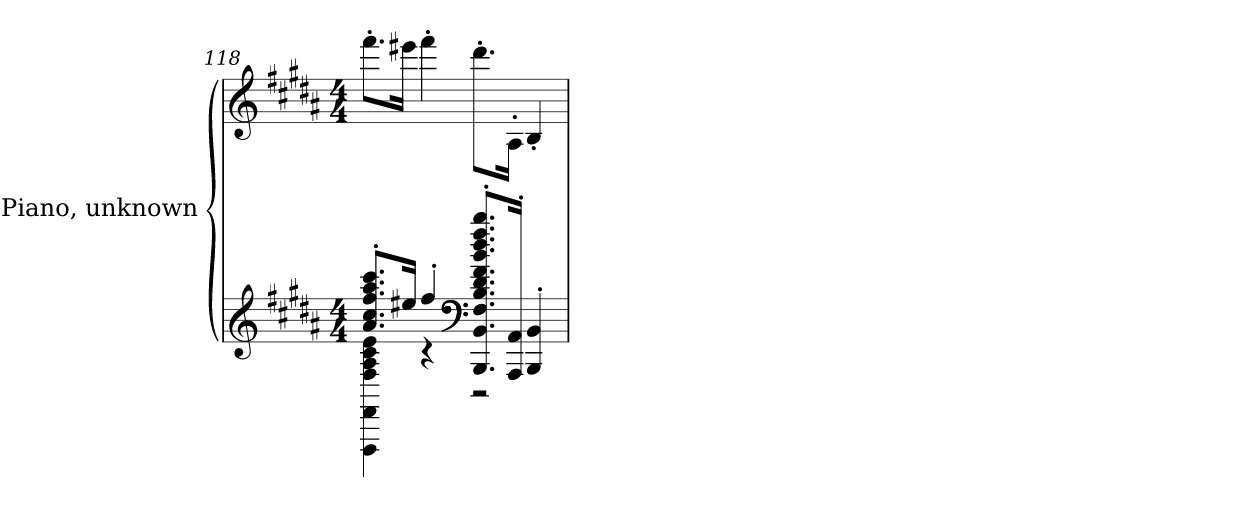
**kern	**kern
*part1	*part1
*staff2	*staff1
*I"Piano, unknown	*
*I'Pno.	*
*clefG2	*clefG2
*k[f#c#g#d#a#]	*k[f#c#g#d#a#]
*M4/4	*M4/4
=118	=118
*^	*
8.a#/' 8.cc#/' 8.ff#/' 8.aa#/' 8.ccc#/'L	4FFF#\ 4FF#\ 4F#\ 4A#\ 4c#\ 4e\	8.fff#'\L
16ee#X/Jk	.	16eee#X\Jk
4ff#'/	4r	4fff#'\
*clefF4	*	*
8.BBB/' 8.BB/' 8.F#/' 8.B/' 8.d#/' 8.f#/' 8.b/' 8.dd#/' 8.ff#/' 8.bb/'L	2r	8.ddd#'\L
16AAA#/' 16AA#/'Jk	.	16A#'\Jk
4BBB/' 4BB/'	.	4B'/
*v	*v	*
=	=
*-	*-
